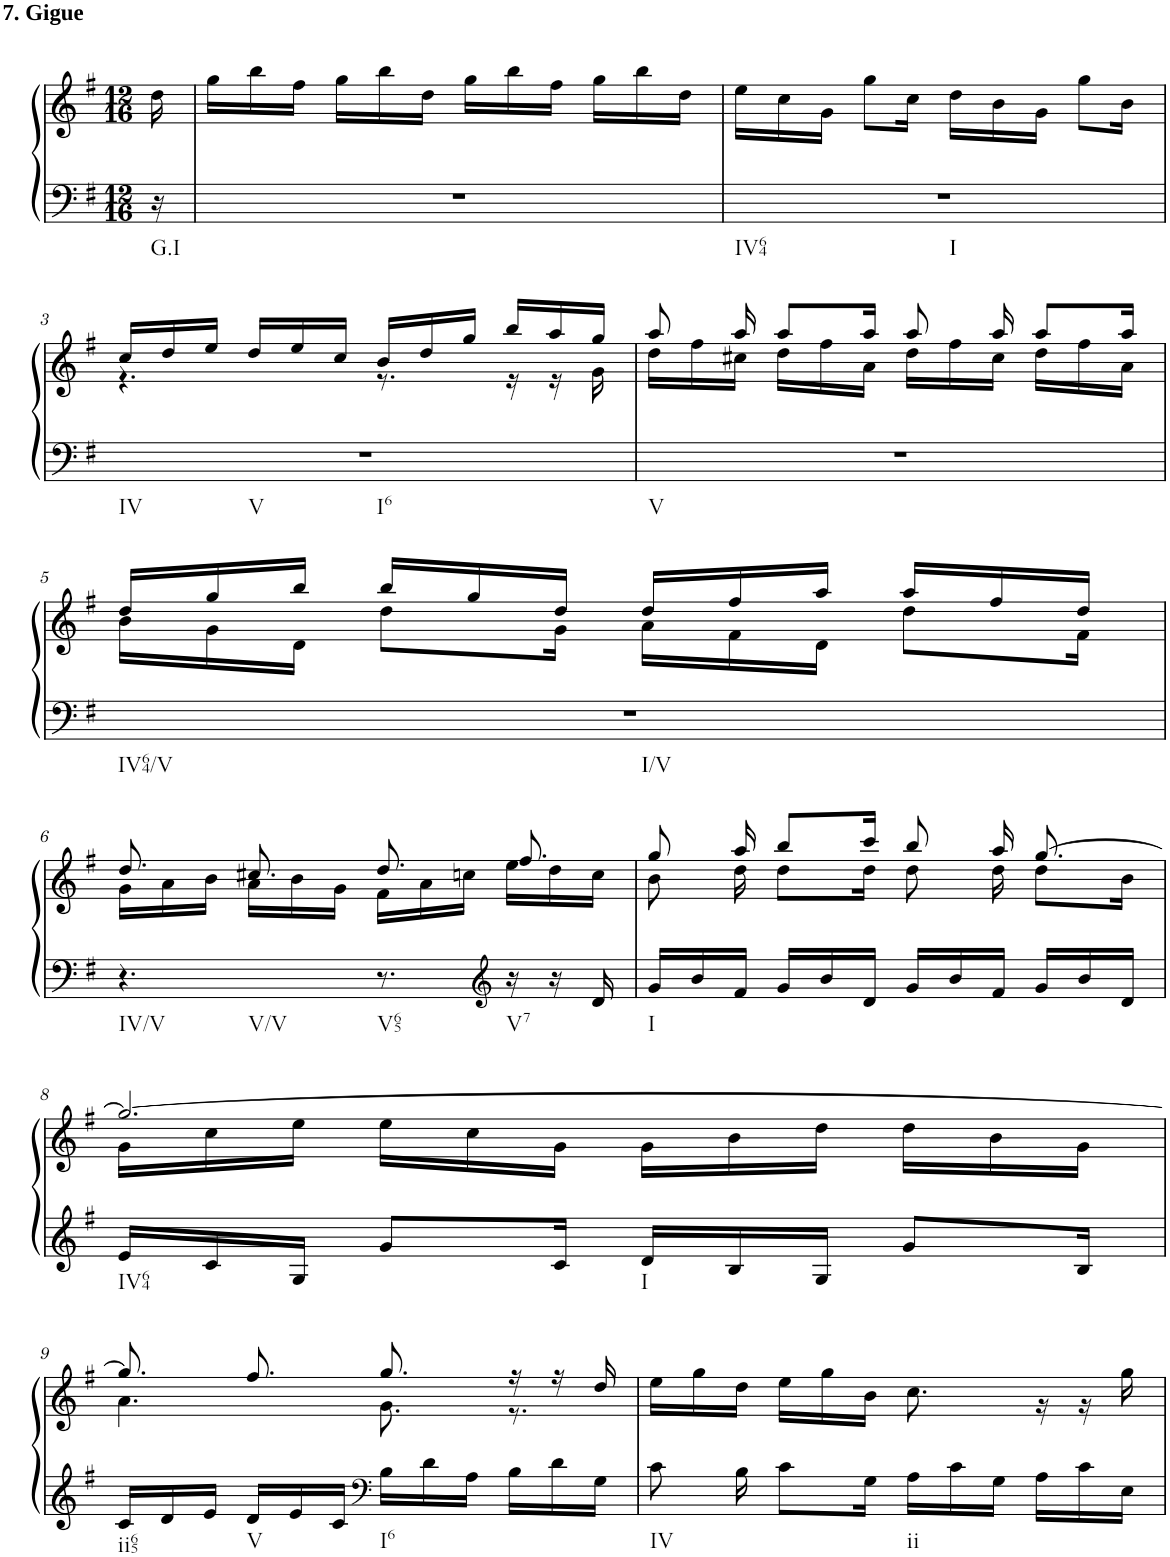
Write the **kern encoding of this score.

**kern	**kern
*part1	*part1
*staff2	*staff1
*I"Klavier linke Hand	*
*clefF4	*clefG2
*k[f#]	*k[f#]
*M12/16	*M12/16
=	=
!	!LO:TX:a:B:t=7. Gigue
!LO:TX:b:t=G.I	!
16r	16dd\
=1	=1
2.r	16gg\LL
.	16bb\
.	16ff#\JJ
.	16gg\LL
.	16bb\
.	16dd\JJ
.	16gg\LL
.	16bb\
.	16ff#\JJ
.	16gg\LL
.	16bb\
.	16dd\JJ
=2	=2
!LO:TX:b:t=IV64	!
!LO:TX:b:t=I	!
2.r	16ee\LL
.	16cc\
.	16g\JJ
.	8gg\L
.	16cc\Jk
.	16dd\LL
.	16b\
.	16g\JJ
.	8gg\L
.	16b\Jk
!!LO:LB:g=z
=3	=3
*	*^
!LO:TX:b:t=IV	!	!
!LO:TX:b:t=V	!	!
!LO:TX:b:t=I6	!	!
2.r	16cc/LL	4.r
.	16dd/	.
.	16ee/JJ	.
.	16dd/LL	.
.	16ee/	.
.	16cc/JJ	.
.	16b/LL	8.r
.	16dd/	.
.	16gg/JJ	.
.	16bb/LL	16r
.	16aa/	16r
.	16gg/JJ	16g\
=4	=4	=4
!LO:TX:b:t=V	!	!
2.r	8aa/	16dd\LL
.	.	16ff#\
.	16aa/	16cc#X\JJ
.	8aa/L	16dd\LL
.	.	16ff#\
.	16aa/Jk	16a\JJ
.	8aa/	16dd\LL
.	.	16ff#\
.	16aa/	16cc#\JJ
.	8aa/L	16dd\LL
.	.	16ff#\
.	16aa/Jk	16a\JJ
!!LO:LB:g=z	!!
=5	=5	=5
!LO:TX:b:t=IV64/V	!	!
!LO:TX:b:t=I/V	!	!
2.r	16dd/LL	16b\LL
.	16gg/	16g\
.	16bb/JJ	16d\JJ
.	16bb/LL	8dd\L
.	16gg/	.
.	16dd/JJ	16g\Jk
.	16dd/LL	16a\LL
.	16ff#/	16f#\
.	16aa/JJ	16d\JJ
.	16aa/LL	8dd\L
.	16ff#/	.
.	16dd/JJ	16f#\Jk
!!LO:LB:g=z	!!
=6	=6	=6
!LO:TX:b:t=IV/V	!	!
!LO:TX:b:t=V/V	!	!
4.r	8.dd/	16g\LL
.	.	16a\
.	.	16b\JJ
.	8.cc#X/	16a\LL
.	.	16b\
.	.	16g\JJ
!LO:TX:b:t=V65	!	!
8.r	8.dd/	16f#\LL
.	.	16a\
.	.	16ccn\JJ
*clefG2	*	*
!LO:TX:b:t=V7	!	!
16r	8.ff#/	16ee\LL
16r	.	16dd\
16d/	.	16cc\JJ
=7	=7	=7
!LO:TX:b:t=I	!	!
16g/LL	8gg/	8b\
16b/	.	.
16f#/JJ	16aa/	16dd\
16g/LL	8bb/L	8dd\L
16b/	.	.
16d/JJ	16ccc/Jk	16dd\Jk
16g/LL	8bb/	8dd\
16b/	.	.
16f#/JJ	16aa/	16dd\
16g/LL	[8.gg/	8dd\L
16b/	.	.
16d/JJ	.	16b\Jk
!!LO:LB:g=z	!!
=8	=8	=8
!LO:TX:b:t=IV64	!	!
16e/LL	2.gg/_	16g\LL
16c/	.	16cc\
16G/JJ	.	16ee\JJ
8g/L	.	16ee\LL
.	.	16cc\
16c/Jk	.	16g\JJ
!LO:TX:b:t=I	!	!
16d/LL	.	16g\LL
16B/	.	16b\
16G/JJ	.	16dd\JJ
8g/L	.	16dd\LL
.	.	16b\
16B/Jk	.	16g\JJ
!!LO:LB:g=z	!!
=9	=9	=9
!LO:TX:b:t=ii65	!	!
16c/LL	8.gg/]	4.a\
16d/	.	.
16e/JJ	.	.
!LO:TX:b:t=V	!	!
16d/LL	8.ff#/	.
16e/	.	.
16c/JJ	.	.
*clefF4	*	*
!LO:TX:b:t=I6	!	!
16B\LL	8.gg/	8.g\
16d\	.	.
16A\JJ	.	.
16B\LL	16r	8.r
16d\	16r	.
16G\JJ	16dd/	.
=10	=10	=10
!LO:TX:b:t=IV	!	!
8c\	2.ryy	16ee\LL
.	.	16gg\
16B\	.	16dd\JJ
8c\L	.	16ee\LL
.	.	16gg\
16G\Jk	.	16b\JJ
!LO:TX:b:t=ii	!	!
16A\LL	.	8.cc\
16c\	.	.
16G\JJ	.	.
16A\LL	.	16r
16c\	.	16r
16E\JJ	.	16gg\
*	*v	*v
=	=
*-	*-
